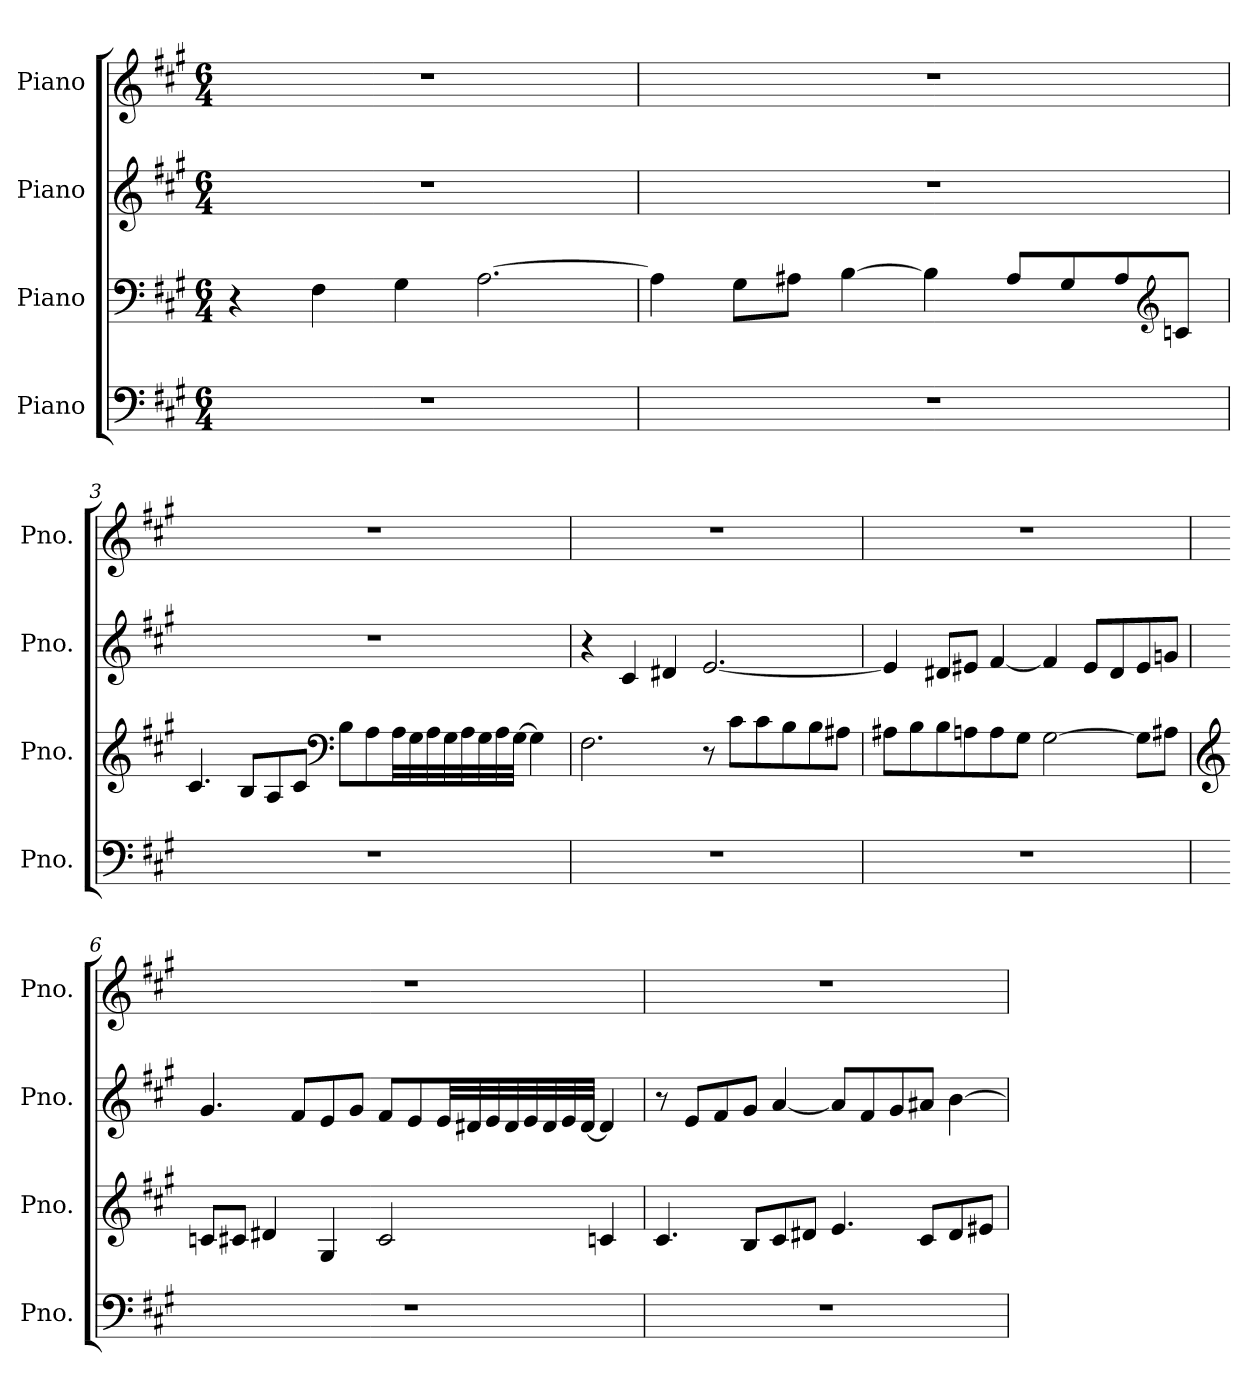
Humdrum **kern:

**kern	**kern	**kern	**kern
*part4	*part3	*part2	*part1
*staff4	*staff3	*staff2	*staff1
*I"Piano	*I"Piano	*I"Piano	*I"Piano
*I'Pno.	*I'Pno.	*I'Pno.	*I'Pno.
*clefF4	*clefF4	*clefG2	*clefG2
*k[f#c#g#]	*k[f#c#g#]	*k[f#c#g#]	*k[f#c#g#]
*M6/4	*M6/4	*M6/4	*M6/4
*MM130	*MM130	*MM130	*MM130
=1	=1	=1	=1
1.r	4r	1.r	1.r
.	4F#\	.	.
.	4G#\	.	.
.	[2.A\	.	.
=2	=2	=2	=2
1.r	4A\]	1.r	1.r
.	8G#\L	.	.
.	8A#X\J	.	.
.	[4B\	.	.
.	4B\]	.	.
.	8A#/L	.	.
.	8G#/	.	.
.	8A#/	.	.
*	*clefG2	*	*
.	8cn/J	.	.
=3	=3	=3	=3
1.r	4.c#/	1.r	1.r
.	8B/L	.	.
.	8A/	.	.
.	8c#/J	.	.
*	*clefF4	*	*
.	8B\L	.	.
.	8A\	.	.
.	32A\LL	.	.
.	32G#\	.	.
.	32A\	.	.
.	32G#\	.	.
.	32A\	.	.
.	32G#\	.	.
.	32A\	.	.
.	[32G#\JJJ	.	.
.	4G#\]	.	.
!!LO:LB:g=z
=4	=4	=4	=4
1.r	2.F#\	4r	1.r
.	.	4c#/	.
.	.	4d#X/	.
.	8r	[2.e/	.
.	8c#\L	.	.
.	8c#\	.	.
.	8B\	.	.
.	8B\	.	.
.	8A#X\J	.	.
=5	=5	=5	=5
1.r	8A#X\L	4e/]	1.r
.	8B\	.	.
.	8B\	8d#X/L	.
.	8An\	8e#X/J	.
.	8A\	[4f#/	.
.	8G#\J	.	.
.	[2G#\	4f#/]	.
.	.	8e#/L	.
.	.	8d#/	.
.	8G#\L]	8e#/	.
.	8A#X\J	8gn/J	.
!!LO:LB:g=z
=6	=6	=6	=6
*	*clefG2	*	*
1.r	8cn/L	4.g#/	1.r
.	8c#X/J	.	.
.	4d#X/	.	.
.	.	8f#/L	.
.	4G#/	8e/	.
.	.	8g#/J	.
.	2c#/	8f#/L	.
.	.	8e/	.
.	.	32e/LL	.
.	.	32d#X/	.
.	.	32e/	.
.	.	32d#/	.
.	.	32e/	.
.	.	32d#/	.
.	.	32e/	.
.	.	[32d#/JJJ	.
.	4cn/	4d#/]	.
=7	=7	=7	=7
1.r	4.c#/	8r	1.r
.	.	8e/L	.
.	.	8f#/	.
.	8B/L	8g#/J	.
.	8c#/	[4a/	.
.	8d#X/J	.	.
.	4.e/	8a/L]	.
.	.	8f#/	.
.	.	8g#/	.
.	8c#/L	8a#X/J	.
.	8d#/	[4b\	.
.	8e#X/J	.	.
=	=	=	=
*-	*-	*-	*-
